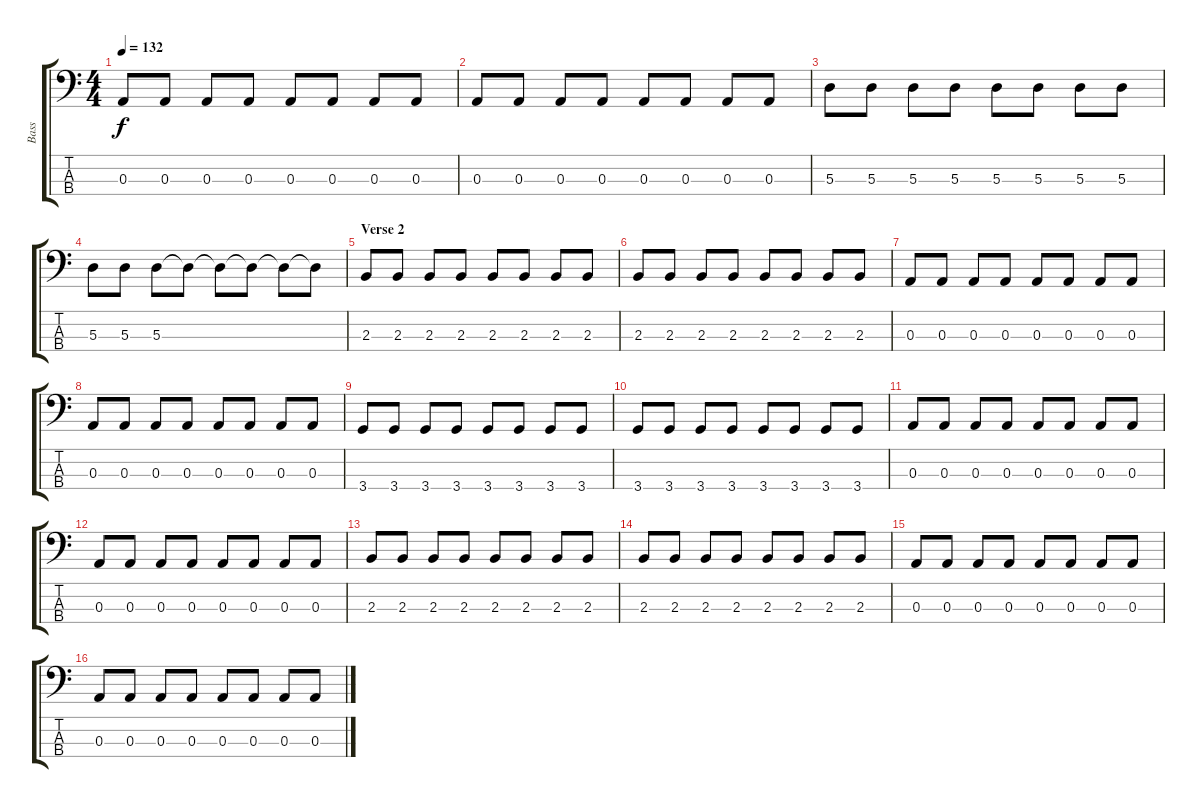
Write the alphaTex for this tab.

\track ("Bass" "Bass") {instrument electricbassfinger}
\staff {score tabs}
\tuning (G2 D2 A1 E1) {hide}
\ts (4 4)
\tempo 132
\clef f4
\ks c
0.3.8{dy f} 0.3.8 0.3.8 0.3.8 0.3.8 0.3.8 0.3.8 0.3.8 |
0.3.8 0.3.8 0.3.8 0.3.8 0.3.8 0.3.8 0.3.8 0.3.8 |
5.3.8 5.3.8 5.3.8 5.3.8 5.3.8 5.3.8 5.3.8 5.3.8 |
5.3.8 5.3.8 5.3.8 5.3{t}.8 5.3{t}.8 5.3{t}.8 5.3{t}.8 5.3{t}.8 |
\section ("" "Verse 2")
2.3.8 2.3.8 2.3.8 2.3.8 2.3.8 2.3.8 2.3.8 2.3.8 |
2.3.8 2.3.8 2.3.8 2.3.8 2.3.8 2.3.8 2.3.8 2.3.8 |
0.3.8 0.3.8 0.3.8 0.3.8 0.3.8 0.3.8 0.3.8 0.3.8 |
0.3.8 0.3.8 0.3.8 0.3.8 0.3.8 0.3.8 0.3.8 0.3.8 |
3.4.8 3.4.8 3.4.8 3.4.8 3.4.8 3.4.8 3.4.8 3.4.8 |
3.4.8 3.4.8 3.4.8 3.4.8 3.4.8 3.4.8 3.4.8 3.4.8 |
0.3.8 0.3.8 0.3.8 0.3.8 0.3.8 0.3.8 0.3.8 0.3.8 |
0.3.8 0.3.8 0.3.8 0.3.8 0.3.8 0.3.8 0.3.8 0.3.8 |
2.3.8 2.3.8 2.3.8 2.3.8 2.3.8 2.3.8 2.3.8 2.3.8 |
2.3.8 2.3.8 2.3.8 2.3.8 2.3.8 2.3.8 2.3.8 2.3.8 |
0.3.8 0.3.8 0.3.8 0.3.8 0.3.8 0.3.8 0.3.8 0.3.8 |
0.3.8 0.3.8 0.3.8 0.3.8 0.3.8 0.3.8 0.3.8 0.3.8
